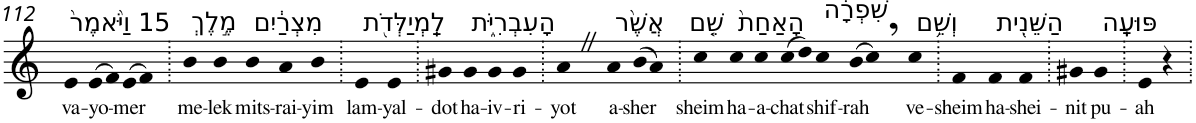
**kern	**text
*part1	*part1
*staff1	*staff1
*I"Piano	*
*I'Pno	*
!!LO:PB:g=z
*clefG2	*
*k[]	*
=112	=112
!LO:TX:a:t=15 וַיֹּ֙אמֶר֙	!
!	!LO:LY:b
4e	va-
!	!LO:LY:b
(>8e	-yo-
8f)	.
!	!LO:LY:b
(>8e	-mer
8f)	.
=113.	=113.
!LO:TX:a:t=מֶ֣לֶךְ	!
!	!LO:LY:b
4b	me-
!	!LO:LY:b
4b	-lek
!LO:TX:a:t=מִצְרַ֔יִם	!
!	!LO:LY:b
4b	mits-
!	!LO:LY:b
4a	-rai-
!	!LO:LY:b
4b	-yim
=114.	=114.
!LO:TX:a:t=לַֽמְיַלְּדֹ֖ת	!
!	!LO:LY:b
4e	lam-
!	!LO:LY:b
4e	-yal-
=115.	=115.
!	!LO:LY:b
4g#X	-dot
!LO:TX:a:t=הָעִבְרִיֹּ֑ת	!
!	!LO:LY:b
4g#	ha-
!	!LO:LY:b
4g#	-iv-
!	!LO:LY:b
4g#	-ri-
=116.	=116.
!	!LO:LY:b
4aZ	-yot
!LO:TX:a:t=אֲשֶׁ֨ר	!
!	!LO:LY:b
4a	a-
!	!LO:LY:b
(>8b	-sher
8a)	.
=117.	=117.
!LO:TX:a:t=שֵׁ֤ם	!
!	!LO:LY:b
4cc	sheim
!LO:TX:a:t=הָאַחַת֙	!
!	!LO:LY:b
4cc	ha-
!	!LO:LY:b
4cc	-a-
!	!LO:LY:b
(>8cc	-chat
8dd)	.
!LO:TX:a:t=שִׁפְרָ֔ה	!
!	!LO:LY:b
4cc	shif-
!	!LO:LY:b
(>8b	-rah
8cc,)	.
!LO:TX:a:t=וְשֵׁ֥ם	!
!	!LO:LY:b
4cc	ve-
=118.	=118.
!	!LO:LY:b
4f	-sheim
!LO:TX:a:t=הַשֵּׁנִ֖ית	!
!	!LO:LY:b
4f	ha-
!	!LO:LY:b
4f	-shei-
=119.	=119.
!	!LO:LY:b
4g#X	-nit
!LO:TX:a:t=פּוּעָֽה	!
!	!LO:LY:b
4g#	pu-
=120.	=120.
!	!LO:LY:b
4e	-ah
4r	.
=.	=.
*-	*-
